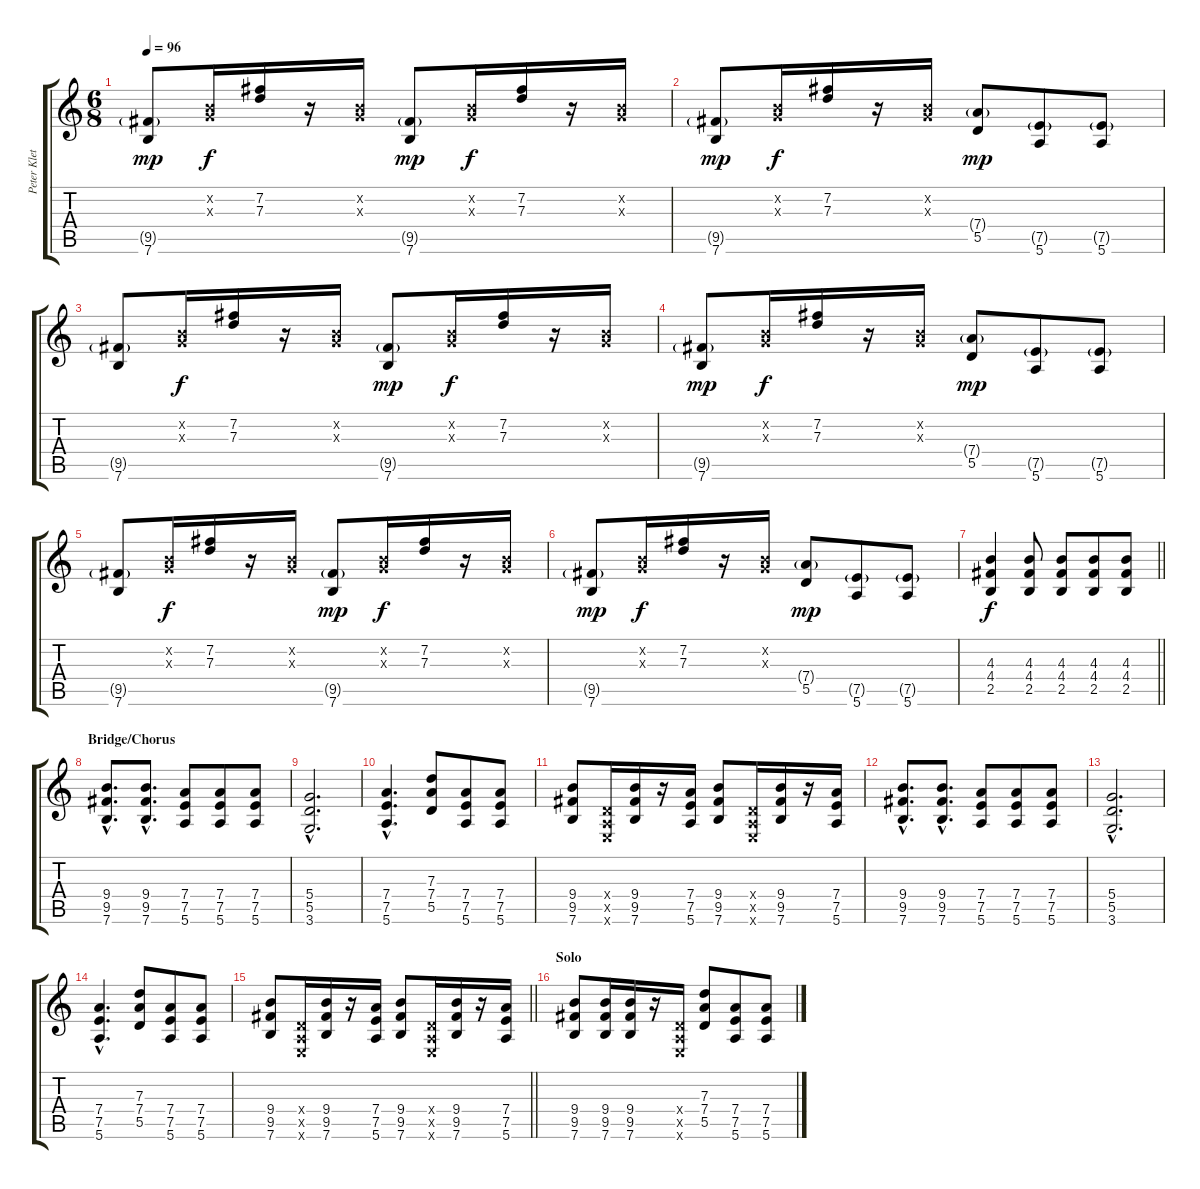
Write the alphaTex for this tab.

\track ("Peter Klett Guitar" "Peter Klet") {instrument electricguitarmuted}
\staff {score tabs}
\tuning (E4 B3 G3 D3 A2 E2) {hide}
\ts (6 8)
\tempo 96
\clef g2
\ks c
(9.5{g} 7.6).8{dy mp} (0.2{x} 0.3{x}).16{dy f} (7.2 7.3).16 r.16 (0.2{x} 0.3{x}).16 (9.5{g} 7.6).8{dy mp} (0.2{x} 0.3{x}).16{dy f} (7.2 7.3).16 r.16 (0.2{x} 0.3{x}).16 |
(9.5{g} 7.6).8{dy mp} (0.2{x} 0.3{x}).16{dy f} (7.2 7.3).16 r.16 (0.2{x} 0.3{x}).16 (7.4{g} 5.5).8{dy mp} (7.5{g} 5.6).8 (7.5{g} 5.6).8 |
(9.5{g} 7.6).8 (0.2{x} 0.3{x}).16{dy f} (7.2 7.3).16 r.16 (0.2{x} 0.3{x}).16 (9.5{g} 7.6).8{dy mp} (0.2{x} 0.3{x}).16{dy f} (7.2 7.3).16 r.16 (0.2{x} 0.3{x}).16 |
(9.5{g} 7.6).8{dy mp} (0.2{x} 0.3{x}).16{dy f} (7.2 7.3).16 r.16 (0.2{x} 0.3{x}).16 (7.4{g} 5.5).8{dy mp} (7.5{g} 5.6).8 (7.5{g} 5.6).8 |
(9.5{g} 7.6).8 (0.2{x} 0.3{x}).16{dy f} (7.2 7.3).16 r.16 (0.2{x} 0.3{x}).16 (9.5{g} 7.6).8{dy mp} (0.2{x} 0.3{x}).16{dy f} (7.2 7.3).16 r.16 (0.2{x} 0.3{x}).16 |
(9.5{g} 7.6).8{dy mp} (0.2{x} 0.3{x}).16{dy f} (7.2 7.3).16 r.16 (0.2{x} 0.3{x}).16 (7.4{g} 5.5).8{dy mp} (7.5{g} 5.6).8 (7.5{g} 5.6).8 |
\barLineRight lightlight
(4.3 4.4 2.5).4{dy f} (4.3 4.4 2.5).8 (4.3 4.4 2.5).8 (4.3 4.4 2.5).8 (4.3 4.4 2.5).8 |
\section ("" "Bridge/Chorus")
(9.4{hac} 9.5{hac} 7.6{hac}).8{d} (9.4{hac} 9.5{hac} 7.6{hac}).8{d} (7.4 7.5 5.6).8 (7.4 7.5 5.6).8 (7.4 7.5 5.6).8 |
(5.4{hac} 5.5{hac} 3.6{hac}).2{d} |
(7.4{hac} 7.5{hac} 5.6{hac}).4{d} (7.3 7.4 5.5).8 (7.4 7.5 5.6).8 (7.4 7.5 5.6).8 |
(9.4 9.5 7.6).8 (0.4{x} 0.5{x} 0.6{x}).16 (9.4 9.5 7.6).16 r.16 (7.4 7.5 5.6).16 (9.4 9.5 7.6).8 (0.4{x} 0.5{x} 0.6{x}).16 (9.4 9.5 7.6).16 r.16 (7.4 7.5 5.6).16 |
(9.4{hac} 9.5{hac} 7.6{hac}).8{d} (9.4{hac} 9.5{hac} 7.6{hac}).8{d} (7.4 7.5 5.6).8 (7.4 7.5 5.6).8 (7.4 7.5 5.6).8 |
(5.4{hac} 5.5{hac} 3.6{hac}).2{d} |
(7.4{hac} 7.5{hac} 5.6{hac}).4{d} (7.3 7.4 5.5).8 (7.4 7.5 5.6).8 (7.4 7.5 5.6).8 |
\barLineRight lightlight
(9.4 9.5 7.6).8 (0.4{x} 0.5{x} 0.6{x}).16 (9.4 9.5 7.6).16 r.16 (7.4 7.5 5.6).16 (9.4 9.5 7.6).8 (0.4{x} 0.5{x} 0.6{x}).16 (9.4 9.5 7.6).16 r.16 (7.4 7.5 5.6).16 |
\section ("" "Solo")
(9.4 9.5 7.6).8 (9.4 9.5 7.6).16 (9.4 9.5 7.6).16 r.16 (0.4{x} 0.5{x} 0.6{x}).16 (7.3 7.4 5.5).8 (7.4 7.5 5.6).8 (7.4 7.5 5.6).8
